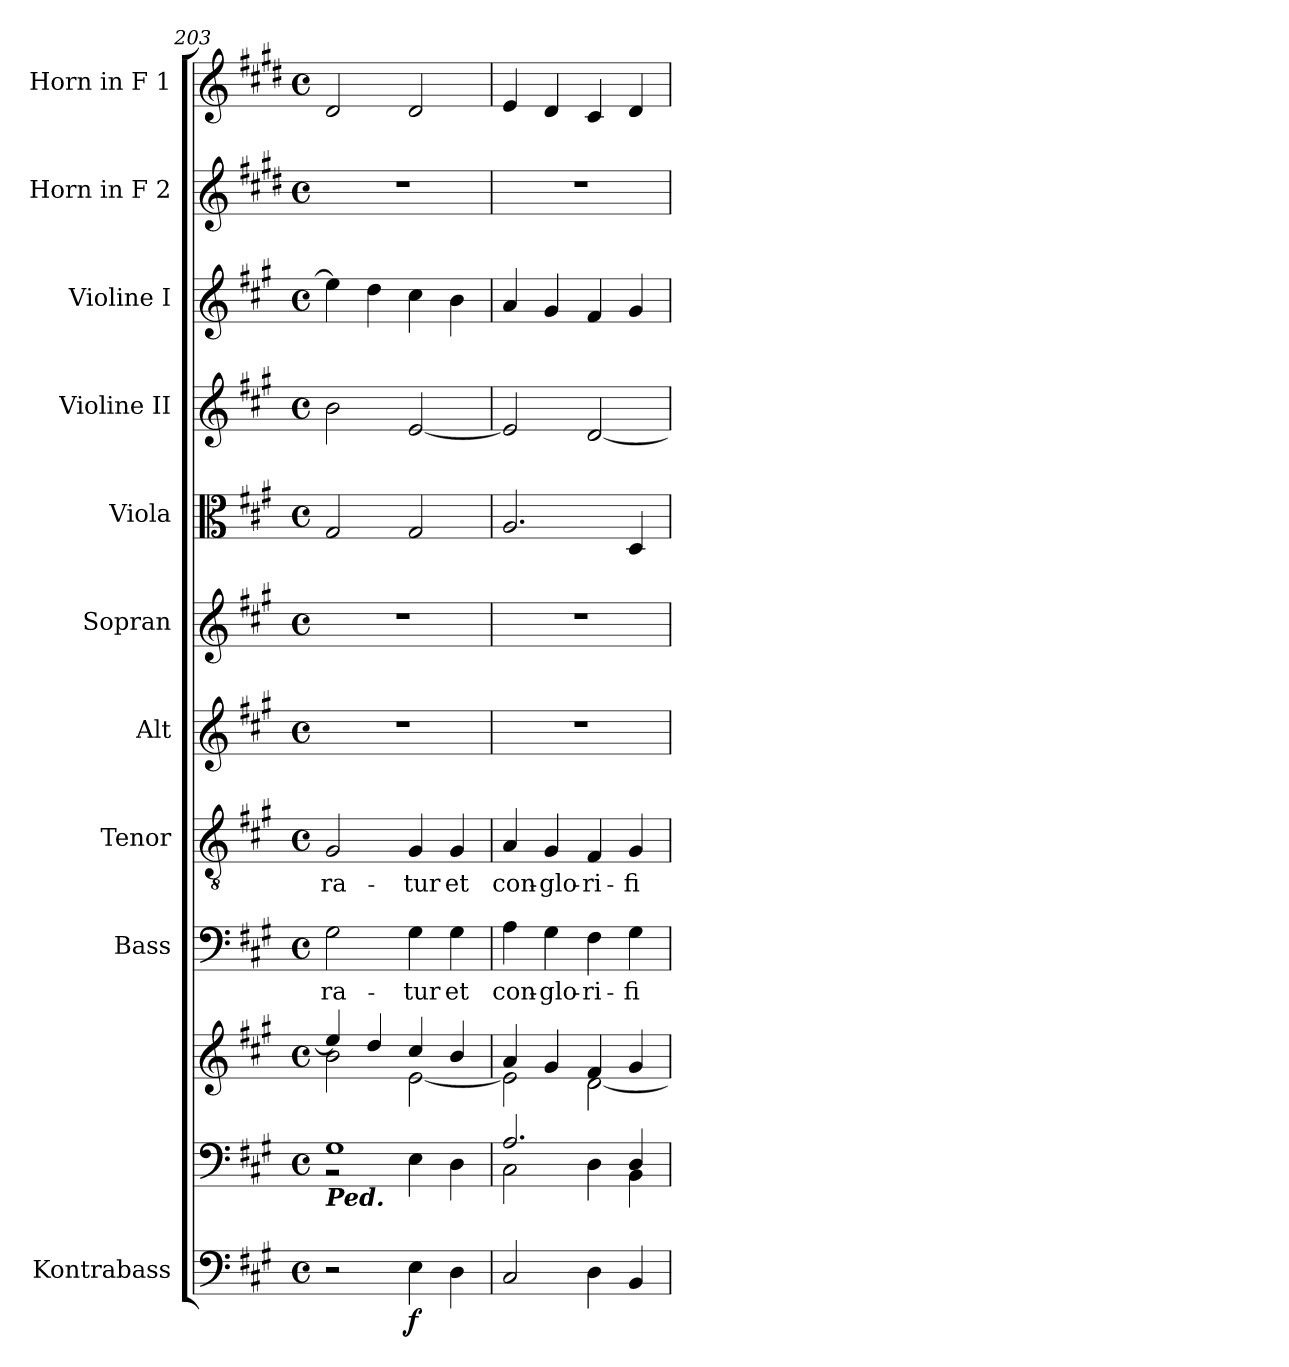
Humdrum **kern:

**kern	**dynam	**kern	**kern	**kern	**text	**kern	**text	**kern	**kern	**kern	**kern	**kern	**kern	**kern
*part11	*part11	*part10	*part10	*part9	*part9	*part8	*part8	*part7	*part6	*part5	*part4	*part3	*part2	*part1
*staff12	*staff12	*staff11	*staff10	*staff9	*staff9	*staff8	*staff8	*staff7	*staff6	*staff5	*staff4	*staff3	*staff2	*staff1
*I"Kontrabass	*	*	*	*I"Bass	*	*I"Tenor	*	*I"Alt	*I"Sopran	*I"Viola	*I"Violine II	*I"Violine I	*I"Horn in F 2	*I"Horn in F 1
*I'Kb.	*	*	*	*I'B.	*	*I'T.	*	*I'A.	*I'S.	*I'Vla.	*I'Vl. II	*I'Vl. I	*	*
*clefF4	*	*clefF4	*clefG2	*clefF4	*	*clefGv2	*	*clefG2	*clefG2	*clefC3	*clefG2	*clefG2	*clefG2	*clefG2
*ITrd7c12	*	*	*	*	*	*	*	*	*	*	*	*	*ITrd4c7	*ITrd4c7
*k[f#c#g#]	*	*k[f#c#g#]	*k[f#c#g#]	*k[f#c#g#]	*	*k[f#c#g#]	*	*k[f#c#g#]	*k[f#c#g#]	*k[f#c#g#]	*k[f#c#g#]	*k[f#c#g#]	*k[f#c#g#]	*k[f#c#g#]
*A:	*	*A:	*A:	*A:	*	*A:	*	*A:	*A:	*A:	*A:	*A:	*A:	*A:
*M4/4	*	*M4/4	*M4/4	*M4/4	*	*M4/4	*	*M4/4	*M4/4	*M4/4	*M4/4	*M4/4	*M4/4	*M4/4
*met(c)	*	*met(c)	*met(c)	*met(c)	*	*met(c)	*	*met(c)	*met(c)	*met(c)	*met(c)	*met(c)	*met(c)	*met(c)
=203	=203	=203	=203	=203	=203	=203	=203	=203	=203	=203	=203	=203	=203	=203
*	*	*^	*^	*	*	*	*	*	*	*	*	*	*	*
!	!	!LO:TX:b:Bi:t=Ped.	!	!	!	!	!	!	!	!	!	!	!	!	!	!
!	!	!	!	!	!	!	!LO:LY:b	!	!LO:LY:b	!	!	!	!	!	!	!
2r	.	1G#	2rBB	4ee/]	2b\	2G#\	-ra-	2G#/	-ra-	1r	1r	2G#/	2b\	4ee\]	1r	2G#/
.	.	.	.	4dd/	.	.	.	.	.	.	.	.	.	4dd\	.	.
!	!LO:DY:b	!	!	!	!	!	!LO:LY:b	!	!LO:LY:b	!	!	!	!	!	!	!
4EE\	f	.	4E\	4cc#/	[<2e\	4G#\	-tur	4G#/	-tur	.	.	2G#/	[2e/	4cc#\	.	2G#/
!	!	!	!	!	!	!	!LO:LY:b	!	!LO:LY:b	!	!	!	!	!	!	!
4DD\	.	.	4D\	4b/	.	4G#\	et	4G#/	et	.	.	.	.	4b\	.	.
=204	=204	=204	=204	=204	=204	=204	=204	=204	=204	=204	=204	=204	=204	=204	=204	=204
!	!	!	!	!	!	!	!LO:LY:b	!	!LO:LY:b	!	!	!	!	!	!	!
2CC#/	.	2.A/	2C#\	4a/	2e\]	4A\	con-	4A/	con-	1r	1r	2.A/	2e/]	4a/	1r	4A/
!	!	!	!	!	!	!	!LO:LY:b	!	!LO:LY:b	!	!	!	!	!	!	!
.	.	.	.	4g#/	.	4G#\	-glo-	4G#/	-glo-	.	.	.	.	4g#/	.	4G#/
!	!	!	!	!	!	!	!LO:LY:b	!	!LO:LY:b	!	!	!	!	!	!	!
4DD\	.	.	4D\	4f#/	[<2d\	4F#\	-ri-	4F#/	-ri-	.	.	.	[2d/	4f#/	.	4F#/
!	!	!	!	!	!	!	!LO:LY:b	!	!LO:LY:b	!	!	!	!	!	!	!
4BBB/	.	4D/	4BB\	4g#/	.	4G#\	-fi-	4G#/	-fi-	.	.	4D/	.	4g#/	.	4G#/
*	*	*v	*v	*	*	*	*	*	*	*	*	*	*	*	*	*
*	*	*	*v	*v	*	*	*	*	*	*	*	*	*	*	*
=	=	=	=	=	=	=	=	=	=	=	=	=	=	=
*-	*-	*-	*-	*-	*-	*-	*-	*-	*-	*-	*-	*-	*-	*-
